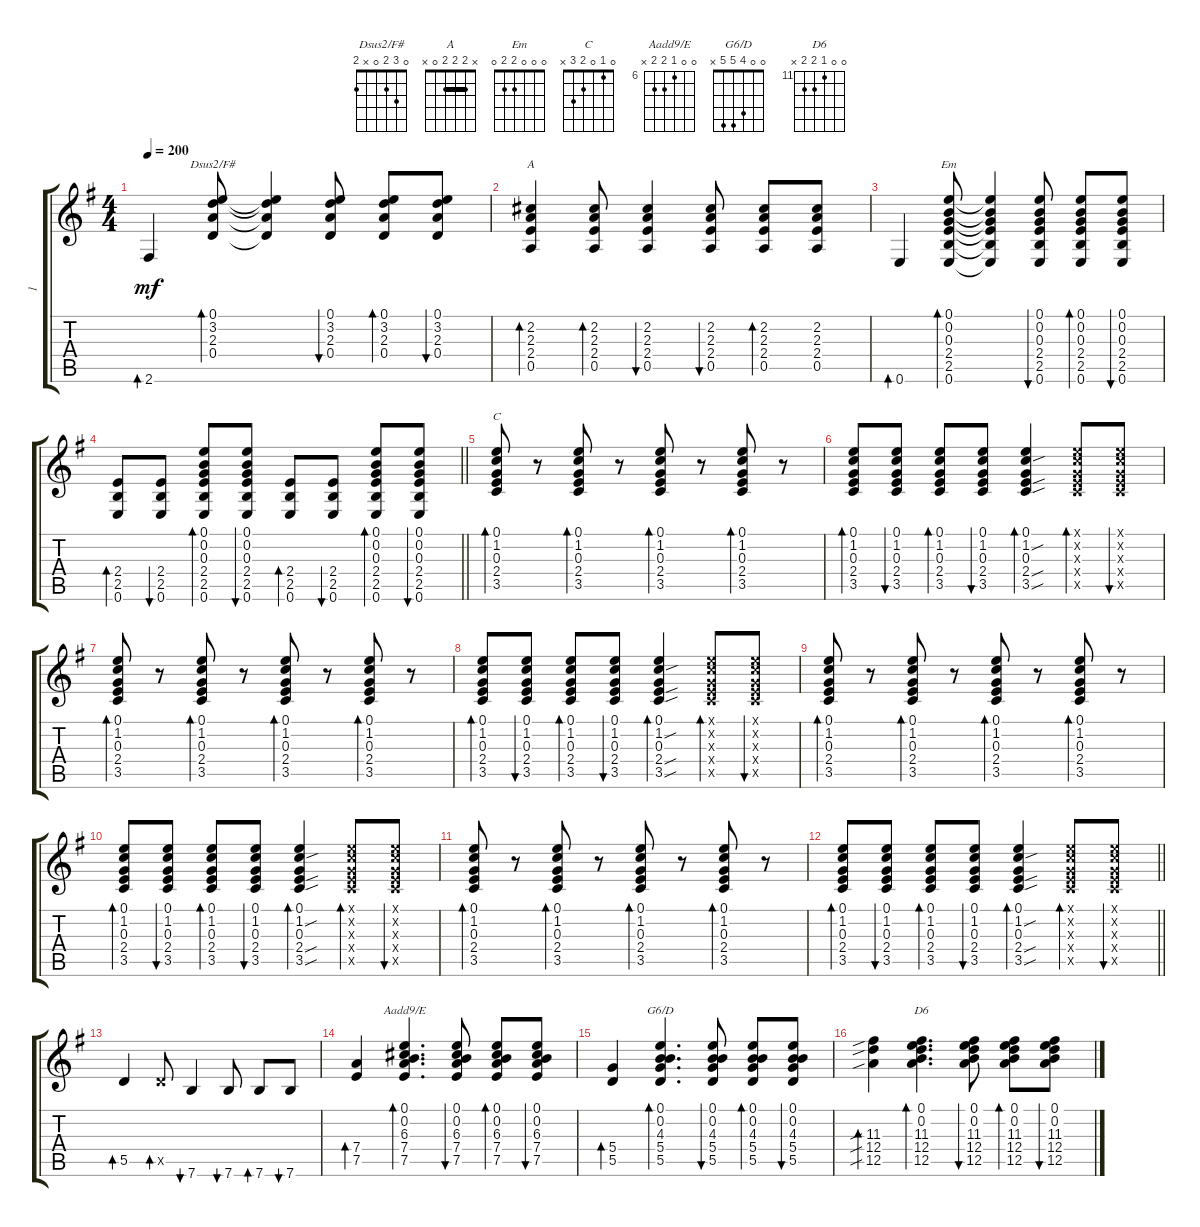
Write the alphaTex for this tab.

\track ("1" "1") {instrument acousticguitarsteel}
\staff {score tabs}
\tuning (E4 B3 G3 D3 A2 E2) {hide}
\chord ("Dsus2/F#" 0 3 2 0 x 2)
\chord ("A" x 2 2 2 0 x) {barre 2}
\chord ("Em" 0 0 0 2 2 0)
\chord ("C" 0 1 0 2 3 x)
\chord ("Aadd9/E" 0 0 6 7 7 x) {firstfret 6}
\chord ("G6/D" 0 0 4 5 5 x)
\chord ("D6" 0 0 11 12 12 x) {firstfret 11}
\ts (4 4)
\tempo 200
\clef g2
\ks g
2.6.4{bd 30 dy mf} (0.1 3.2 2.3 0.4).8{bd 30 ch "Dsus2/F#"} (0.1{t} 3.2{t} 2.3{t} 0.4{t}).4 (0.1 3.2 2.3 0.4).8{bu 30} (0.1 3.2 2.3 0.4).8{bd 30} (0.1 3.2 2.3 0.4).8{bu 30} |
(2.2 2.3 2.4 0.5).4{bd 30 ch "A"} (2.2 2.3 2.4 0.5).8{bd 30} (2.2 2.3 2.4 0.5).4{bu 30} (2.2 2.3 2.4 0.5).8{bu 30} (2.2 2.3 2.4 0.5).8{bd 30} (2.2 2.3 2.4 0.5).8 |
0.6.4{bd 30} (0.1 0.2 0.3 2.4 2.5 0.6).8{bd 30 ch "Em"} (0.1{t} 0.2{t} 0.3{t} 2.4{t} 2.5{t} 0.6{t}).4 (0.1 0.2 0.3 2.4 2.5 0.6).8{bu 30} (0.1 0.2 0.3 2.4 2.5 0.6).8{bd 30} (0.1 0.2 0.3 2.4 2.5 0.6).8{bu 30} |
\barLineRight lightlight
(2.4 2.5 0.6).8{bd 30} (2.4 2.5 0.6).8{bu 30} (0.1 0.2 0.3 2.4 2.5 0.6).8{bd 30} (0.1 0.2 0.3 2.4 2.5 0.6).8{bu 30} (2.4 2.5 0.6).8{bd 30} (2.4 2.5 0.6).8{bu 30} (0.1 0.2 0.3 2.4 2.5 0.6).8{bd 30} (0.1 0.2 0.3 2.4 2.5 0.6).8{bu 30} |
(0.1 1.2 0.3 2.4 3.5).8{bd 30 ch "C"} r.8 (0.1 1.2 0.3 2.4 3.5).8{bd 30} r.8 (0.1 1.2 0.3 2.4 3.5).8{bd 30} r.8 (0.1 1.2 0.3 2.4 3.5).8{bd 30} r.8 |
(0.1 1.2 0.3 2.4 3.5).8{bd 30} (0.1 1.2 0.3 2.4 3.5).8{bu 30} (0.1 1.2 0.3 2.4 3.5).8{bd 30} (0.1 1.2 0.3 2.4 3.5).8{bu 30} (0.1 1.2{sou} 0.3 2.4{sou} 3.5{sou}).4{bd 30} (0.1{x} 1.2{x} 0.3{x} 2.4{x} 3.5{x}).8{bd 30} (0.1{x} 1.2{x} 0.3{x} 2.4{x} 3.5{x}).8{bu 30} |
(0.1 1.2 0.3 2.4 3.5).8{bd 30} r.8 (0.1 1.2 0.3 2.4 3.5).8{bd 30} r.8 (0.1 1.2 0.3 2.4 3.5).8{bd 30} r.8 (0.1 1.2 0.3 2.4 3.5).8{bd 30} r.8 |
(0.1 1.2 0.3 2.4 3.5).8{bd 30} (0.1 1.2 0.3 2.4 3.5).8{bu 30} (0.1 1.2 0.3 2.4 3.5).8{bd 30} (0.1 1.2 0.3 2.4 3.5).8{bu 30} (0.1 1.2{sou} 0.3 2.4{sou} 3.5{sou}).4{bd 30} (0.1{x} 1.2{x} 0.3{x} 2.4{x} 3.5{x}).8{bd 30} (0.1{x} 1.2{x} 0.3{x} 2.4{x} 3.5{x}).8{bu 30} |
(0.1 1.2 0.3 2.4 3.5).8{bd 30} r.8 (0.1 1.2 0.3 2.4 3.5).8{bd 30} r.8 (0.1 1.2 0.3 2.4 3.5).8{bd 30} r.8 (0.1 1.2 0.3 2.4 3.5).8{bd 30} r.8 |
(0.1 1.2 0.3 2.4 3.5).8{bd 30} (0.1 1.2 0.3 2.4 3.5).8{bu 30} (0.1 1.2 0.3 2.4 3.5).8{bd 30} (0.1 1.2 0.3 2.4 3.5).8{bu 30} (0.1 1.2{sou} 0.3 2.4{sou} 3.5{sou}).4{bd 30} (0.1{x} 1.2{x} 0.3{x} 2.4{x} 3.5{x}).8{bd 30} (0.1{x} 1.2{x} 0.3{x} 2.4{x} 3.5{x}).8{bu 30} |
(0.1 1.2 0.3 2.4 3.5).8{bd 30} r.8 (0.1 1.2 0.3 2.4 3.5).8{bd 30} r.8 (0.1 1.2 0.3 2.4 3.5).8{bd 30} r.8 (0.1 1.2 0.3 2.4 3.5).8{bd 30} r.8 |
\barLineRight lightlight
(0.1 1.2 0.3 2.4 3.5).8{bd 30} (0.1 1.2 0.3 2.4 3.5).8{bu 30} (0.1 1.2 0.3 2.4 3.5).8{bd 30} (0.1 1.2 0.3 2.4 3.5).8{bu 30} (0.1 1.2{sou} 0.3 2.4{sou} 3.5{sou}).4{bd 30} (0.1{x} 1.2{x} 0.3{x} 2.4{x} 3.5{x}).8{bd 30} (0.1{x} 1.2{x} 0.3{x} 2.4{x} 3.5{x}).8{bu 30} |
5.5.4{bd 30} 5.5{x}.8{bd 30} 7.6.4{bu 30} 7.6.8{bu 30} 7.6.8{bd 30} 7.6.8{bu 30} |
(7.4 7.5).4{bd 30} (0.1 0.2 6.3 7.4 7.5).4{d bd 30 ch "Aadd9/E"} (0.1 0.2 6.3 7.4 7.5).8{bu 30} (0.1 0.2 6.3 7.4 7.5).8{bd 30} (0.1 0.2 6.3 7.4 7.5).8{bu 30} |
(5.4 5.5).4{bd 30} (0.1 0.2 4.3 5.4 5.5).4{d bd 30 ch "G6/D"} (0.1 0.2 4.3 5.4 5.5).8{bu 30} (0.1 0.2 4.3 5.4 5.5).8{bd 30} (0.1 0.2 4.3 5.4 5.5).8{bu 30} |
(11.3{sib} 12.4{sib} 12.5{sib}).4{bd 30} (0.1 0.2 11.3 12.4 12.5).4{d bd 30 ch "D6"} (0.1 0.2 11.3 12.4 12.5).8{bu 30} (0.1 0.2 11.3 12.4 12.5).8{bd 30} (0.1 0.2 11.3 12.4 12.5).8{bu 30}
